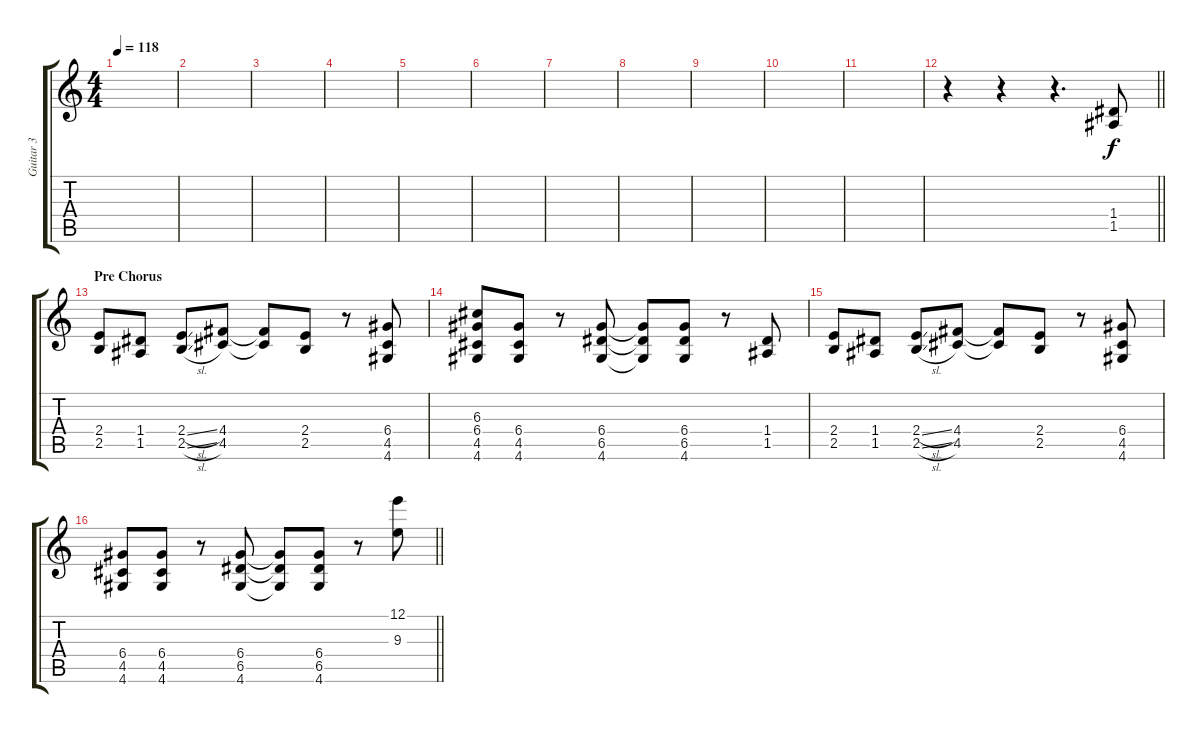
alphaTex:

\track ("Guitar 3" "Guitar 3") {instrument overdrivenguitar}
\staff {score tabs}
\tuning (E4 B3 G3 D3 A2 E2) {hide}
\ts (4 4)
\tempo 118
\clef g2
\ks c
|
|
|
|
|
|
|
|
|
|
|
\barLineRight lightlight
r.4 r.4 r.4{d} (1.4 1.5).8 |
\section ("" "Pre Chorus")
(2.4 2.5).8 (1.4 1.5).8 (2.4{sl} 2.5{sl}).8 (4.4 4.5).8 (4.4{t} 4.5{t}).8 (2.4 2.5).8 r.8 (6.4 4.5 4.6).8 |
(6.3 6.4 4.5 4.6).8 (6.4 4.5 4.6).8 r.8 (6.4 6.5 4.6).8 (6.4{t} 6.5{t} 4.6{t}).8 (6.4 6.5 4.6).8 r.8 (1.4 1.5).8 |
(2.4 2.5).8 (1.4 1.5).8 (2.4{sl} 2.5{sl}).8 (4.4 4.5).8 (4.4{t} 4.5{t}).8 (2.4 2.5).8 r.8 (6.4 4.5 4.6).8 |
\barLineRight lightlight
(6.4 4.5 4.6).8 (6.4 4.5 4.6).8 r.8 (6.4 6.5 4.6).8 (6.4{t} 6.5{t} 4.6{t}).8 (6.4 6.5 4.6).8 r.8 (12.1 9.3).8
